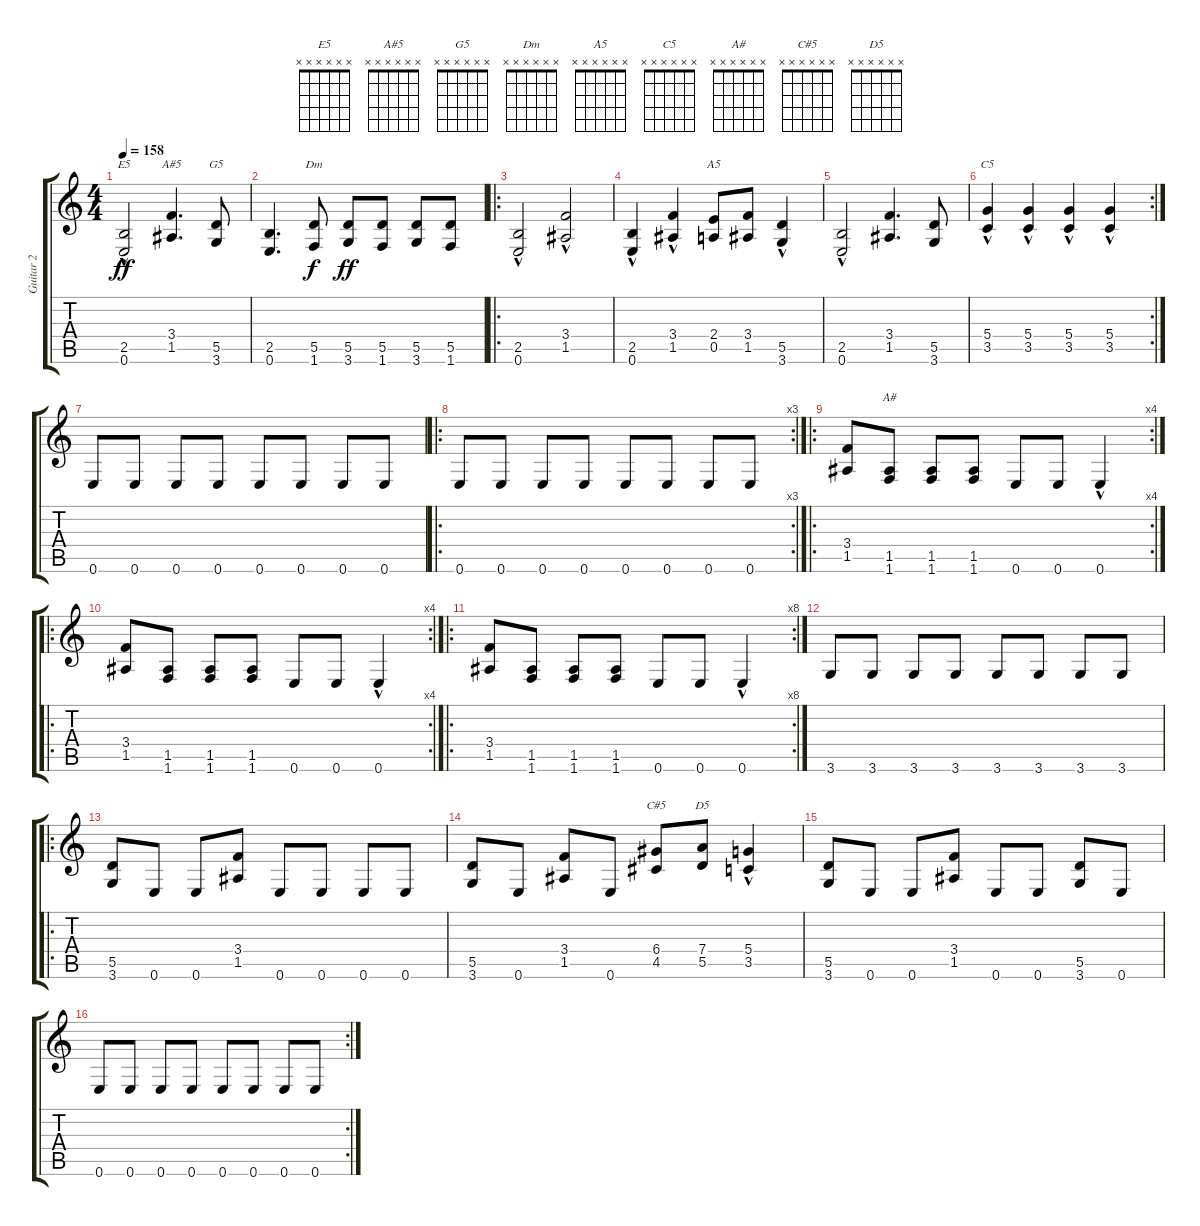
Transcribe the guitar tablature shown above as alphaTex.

\track ("Guitar 2" "Guitar 2") {instrument overdrivenguitar}
\staff {score tabs}
\tuning (E4 B3 G3 D3 A2 E2) {hide}
\chord ("E5" x x x x x x) {firstfret 0}
\chord ("A#5" x x x x x x) {firstfret 0}
\chord ("G5" x x x x x x) {firstfret 0}
\chord ("Dm" x x x x x x) {firstfret 0}
\chord ("A5" x x x x x x) {firstfret 0}
\chord ("C5" x x x x x x) {firstfret 0}
\chord ("A#" x x x x x x) {firstfret 0}
\chord ("C#5" x x x x x x) {firstfret 0}
\chord ("D5" x x x x x x) {firstfret 0}
\ts (4 4)
\tempo 158
\clef g2
\ks c
(2.5{hac} 0.6{hac}).2{ch "E5" dy ff} (3.4 1.5).4{d ch "A#5"} (5.5 3.6).8{ch "G5"} |
(2.5 0.6).4{d} (5.5 1.6).8{ch "Dm" dy f} (5.5 3.6).8{dy ff} (5.5 1.6).8 (5.5 3.6).8 (5.5 1.6).8 |
\ro
(2.5{hac} 0.6{hac}).2 (3.4{hac} 1.5{hac}).2 |
(2.5{hac} 0.6{hac}).4 (3.4{hac} 1.5{hac}).4 (2.4 0.5).8{ch "A5"} (3.4 1.5).8 (5.5 3.6{hac}).4 |
(2.5{hac} 0.6{hac}).2 (3.4 1.5).4{d} (5.5 3.6).8 |
\rc 2
(5.4 3.5{hac}).4{ch "C5"} (5.4 3.5{hac}).4 (5.4 3.5{hac}).4 (5.4 3.5{hac}).4 |
0.6.8 0.6.8 0.6.8 0.6.8 0.6.8 0.6.8 0.6.8 0.6.8 |
\ro
\rc 3
0.6.8 0.6.8 0.6.8 0.6.8 0.6.8 0.6.8 0.6.8 0.6.8 |
\ro
\rc 4
(3.4 1.5).8 (1.5 1.6).8{ch "A#"} (1.5 1.6).8 (1.5 1.6).8 0.6.8 0.6.8 0.6{hac}.4 |
\ro
\rc 4
(3.4 1.5).8 (1.5 1.6).8 (1.5 1.6).8 (1.5 1.6).8 0.6.8 0.6.8 0.6{hac}.4 |
\ro
\rc 8
(3.4 1.5).8 (1.5 1.6).8 (1.5 1.6).8 (1.5 1.6).8 0.6.8 0.6.8 0.6{hac}.4 |
3.6.8 3.6.8 3.6.8 3.6.8 3.6.8 3.6.8 3.6.8 3.6.8 |
\ro
(5.5 3.6).8 0.6.8 0.6.8 (3.4 1.5).8 0.6.8 0.6.8 0.6.8 0.6.8 |
(5.5 3.6).8 0.6.8 (3.4 1.5).8 0.6.8 (6.4 4.5).8{ch "C#5"} (7.4 5.5).8{ch "D5"} (5.4 3.5{hac}).4 |
(5.5 3.6).8 0.6.8 0.6.8 (3.4 1.5).8 0.6.8 0.6.8 (5.5 3.6).8 0.6.8 |
\rc 2
0.6.8 0.6.8 0.6.8 0.6.8 0.6.8 0.6.8 0.6.8 0.6.8
